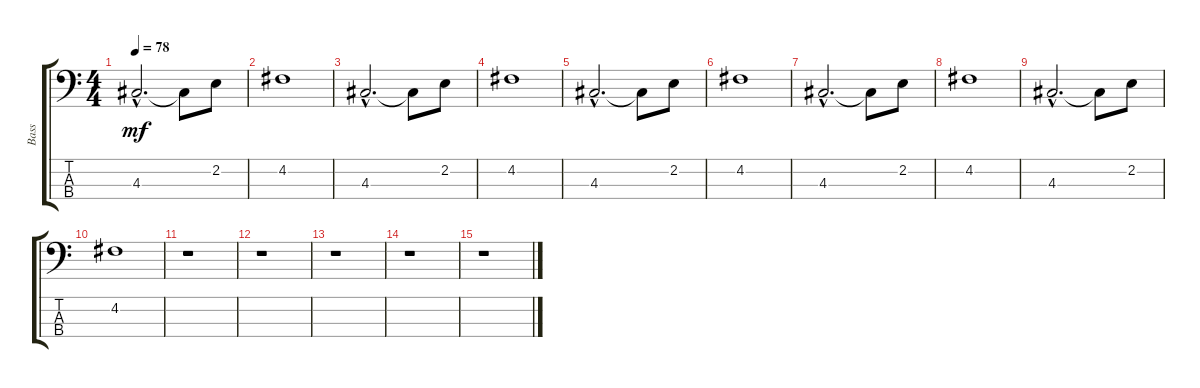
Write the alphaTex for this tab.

\track ("Bass" "Bass") {instrument electricguitarmuted}
\staff {score tabs}
\tuning (G2 D2 A1 E1) {hide}
\ts (4 4)
\tempo 78
\clef f4
\ks c
4.3{hac}.2{d dy mf} 4.3{t}.8 2.2.8 |
4.2.1 |
4.3{hac}.2{d} 4.3{t}.8 2.2.8 |
4.2.1 |
4.3{hac}.2{d} 4.3{t}.8 2.2.8 |
4.2.1 |
4.3{hac}.2{d} 4.3{t}.8 2.2.8 |
4.2.1 |
4.3{hac}.2{d} 4.3{t}.8 2.2.8 |
4.2.1 |
r.1 |
r.1 |
r.1 |
r.1 |
r.1
